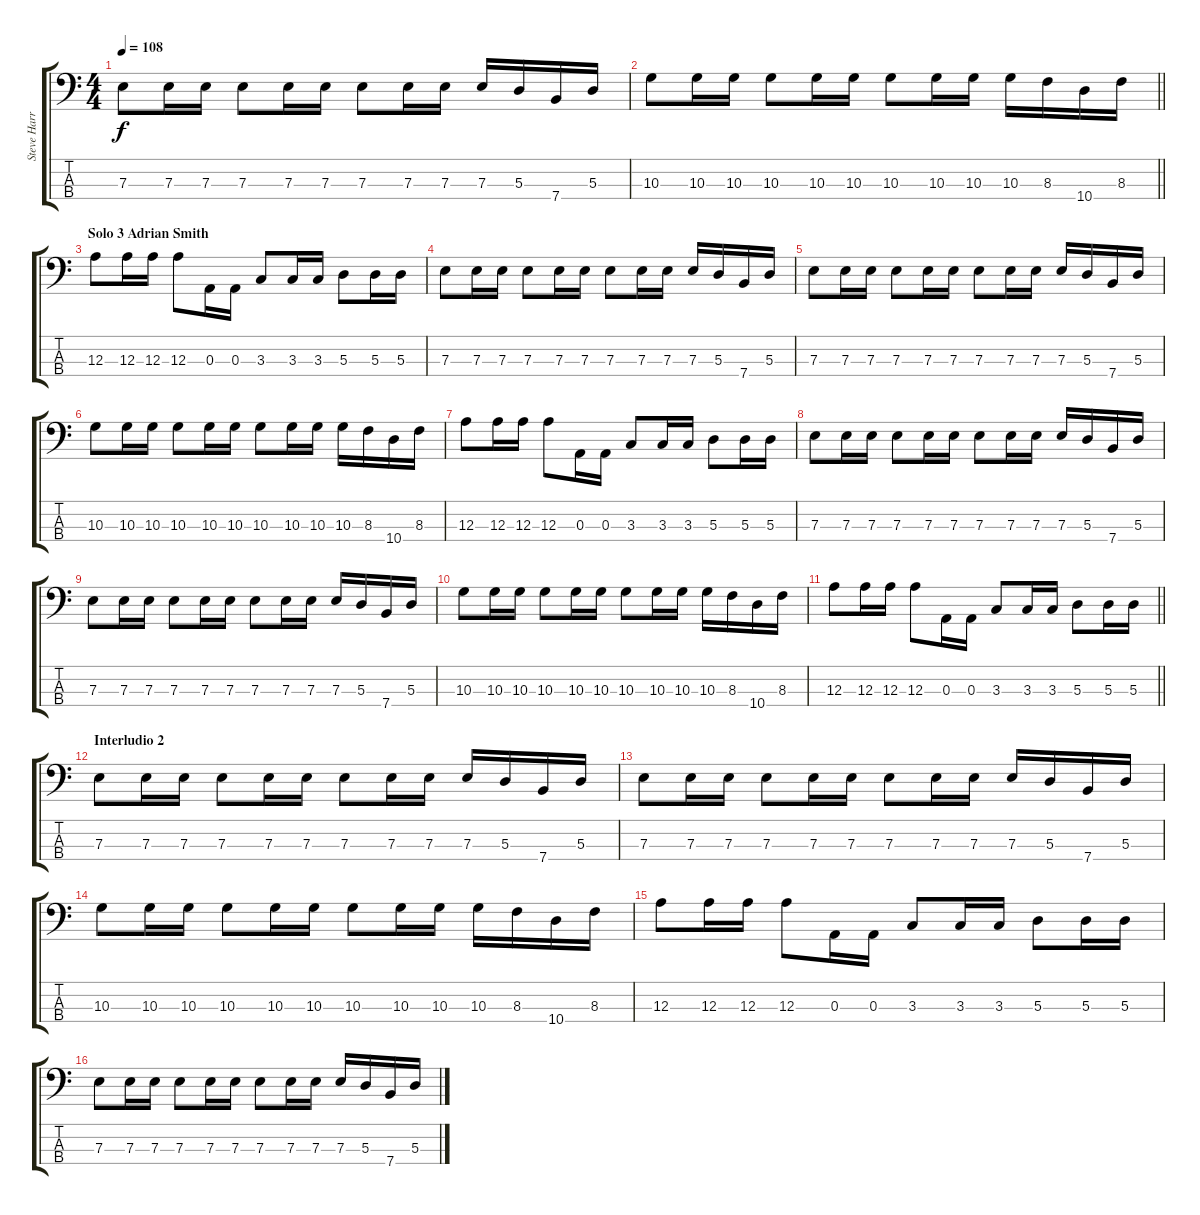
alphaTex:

\track ("Steve Harris" "Steve Harr") {instrument electricbassfinger}
\staff {score tabs}
\tuning (G2 D2 A1 E1) {hide}
\ts (4 4)
\tempo 108
\clef f4
\ks c
7.3.8{dy f} 7.3.16 7.3.16 7.3.8 7.3.16 7.3.16 7.3.8 7.3.16 7.3.16 7.3.16 5.3.16 7.4.16 5.3.16 |
\barLineRight lightlight
10.3.8 10.3.16 10.3.16 10.3.8 10.3.16 10.3.16 10.3.8 10.3.16 10.3.16 10.3.16 8.3.16 10.4.16 8.3.16 |
\section ("" "Solo 3 Adrian Smith")
12.3.8 12.3.16 12.3.16 12.3.8 0.3.16 0.3.16 3.3.8 3.3.16 3.3.16 5.3.8 5.3.16 5.3.16 |
7.3.8 7.3.16 7.3.16 7.3.8 7.3.16 7.3.16 7.3.8 7.3.16 7.3.16 7.3.16 5.3.16 7.4.16 5.3.16 |
7.3.8 7.3.16 7.3.16 7.3.8 7.3.16 7.3.16 7.3.8 7.3.16 7.3.16 7.3.16 5.3.16 7.4.16 5.3.16 |
10.3.8 10.3.16 10.3.16 10.3.8 10.3.16 10.3.16 10.3.8 10.3.16 10.3.16 10.3.16 8.3.16 10.4.16 8.3.16 |
12.3.8 12.3.16 12.3.16 12.3.8 0.3.16 0.3.16 3.3.8 3.3.16 3.3.16 5.3.8 5.3.16 5.3.16 |
7.3.8 7.3.16 7.3.16 7.3.8 7.3.16 7.3.16 7.3.8 7.3.16 7.3.16 7.3.16 5.3.16 7.4.16 5.3.16 |
7.3.8 7.3.16 7.3.16 7.3.8 7.3.16 7.3.16 7.3.8 7.3.16 7.3.16 7.3.16 5.3.16 7.4.16 5.3.16 |
10.3.8 10.3.16 10.3.16 10.3.8 10.3.16 10.3.16 10.3.8 10.3.16 10.3.16 10.3.16 8.3.16 10.4.16 8.3.16 |
\barLineRight lightlight
12.3.8 12.3.16 12.3.16 12.3.8 0.3.16 0.3.16 3.3.8 3.3.16 3.3.16 5.3.8 5.3.16 5.3.16 |
\section ("" "Interludio 2")
7.3.8 7.3.16 7.3.16 7.3.8 7.3.16 7.3.16 7.3.8 7.3.16 7.3.16 7.3.16 5.3.16 7.4.16 5.3.16 |
7.3.8 7.3.16 7.3.16 7.3.8 7.3.16 7.3.16 7.3.8 7.3.16 7.3.16 7.3.16 5.3.16 7.4.16 5.3.16 |
10.3.8 10.3.16 10.3.16 10.3.8 10.3.16 10.3.16 10.3.8 10.3.16 10.3.16 10.3.16 8.3.16 10.4.16 8.3.16 |
12.3.8 12.3.16 12.3.16 12.3.8 0.3.16 0.3.16 3.3.8 3.3.16 3.3.16 5.3.8 5.3.16 5.3.16 |
7.3.8 7.3.16 7.3.16 7.3.8 7.3.16 7.3.16 7.3.8 7.3.16 7.3.16 7.3.16 5.3.16 7.4.16 5.3.16
